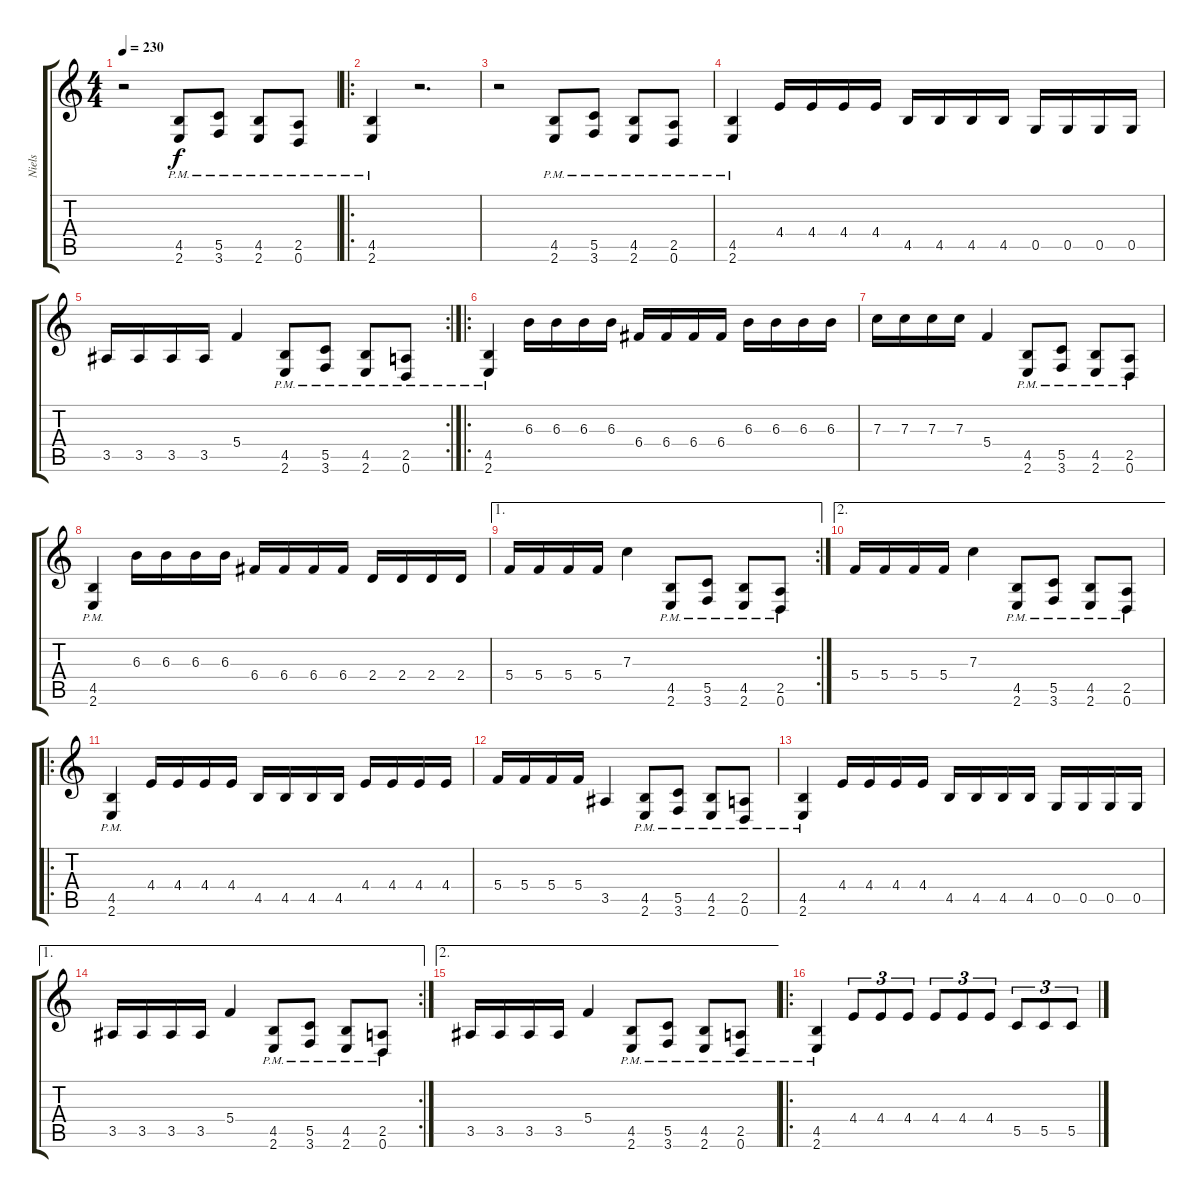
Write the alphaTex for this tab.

\track ("Niels" "Niels") {instrument distortionguitar}
\staff {score tabs}
\tuning (D4 A3 F3 C3 G2 D2) {hide}
\ts (4 4)
\tempo 230
\clef g2
\ks c
r.2{dy f instrument distortionguitar} (4.5{pm} 2.6{pm}).8{balance 0} (5.5{pm} 3.6{pm}).8 (4.5{pm} 2.6{pm}).8 (2.5{pm} 0.6{pm}).8 |
\ro
(4.5{pm} 2.6{pm}).4 r.2{d} |
r.2 (4.5{pm} 2.6{pm}).8 (5.5{pm} 3.6{pm}).8 (4.5{pm} 2.6{pm}).8 (2.5{pm} 0.6{pm}).8 |
(4.5{pm} 2.6{pm}).4 4.4.16 4.4.16 4.4.16 4.4.16 4.5.16 4.5.16 4.5.16 4.5.16 0.5.16 0.5.16 0.5.16 0.5.16 |
\rc 2
3.5.16 3.5.16 3.5.16 3.5.16 5.4.4 (4.5{pm} 2.6{pm}).8 (5.5{pm} 3.6{pm}).8 (4.5{pm} 2.6{pm}).8 (2.5{pm} 0.6{pm}).8 |
\ro
(4.5{pm} 2.6{pm}).4{balance 8} 6.3.16 6.3.16 6.3.16 6.3.16 6.4.16 6.4.16 6.4.16 6.4.16 6.3.16 6.3.16 6.3.16 6.3.16 |
7.3.16 7.3.16 7.3.16 7.3.16 5.4.4 (4.5{pm} 2.6{pm}).8 (5.5{pm} 3.6{pm}).8 (4.5{pm} 2.6{pm}).8 (2.5{pm} 0.6{pm}).8 |
(4.5{pm} 2.6{pm}).4 6.3.16 6.3.16 6.3.16 6.3.16 6.4.16 6.4.16 6.4.16 6.4.16 2.4.16 2.4.16 2.4.16 2.4.16 |
\ae 1
\rc 2
5.4.16 5.4.16 5.4.16 5.4.16 7.3.4 (4.5{pm} 2.6{pm}).8 (5.5{pm} 3.6{pm}).8 (4.5{pm} 2.6{pm}).8 (2.5{pm} 0.6{pm}).8 |
\ae 2
5.4.16 5.4.16 5.4.16 5.4.16 7.3.4 (4.5{pm} 2.6{pm}).8 (5.5{pm} 3.6{pm}).8 (4.5{pm} 2.6{pm}).8 (2.5{pm} 0.6{pm}).8 |
\ro
(4.5{pm} 2.6{pm}).4 4.4.16 4.4.16 4.4.16 4.4.16 4.5.16 4.5.16 4.5.16 4.5.16 4.4.16 4.4.16 4.4.16 4.4.16 |
5.4.16 5.4.16 5.4.16 5.4.16 3.5.4 (4.5{pm} 2.6{pm}).8 (5.5{pm} 3.6{pm}).8 (4.5{pm} 2.6{pm}).8 (2.5{pm} 0.6{pm}).8 |
(4.5{pm} 2.6{pm}).4 4.4.16 4.4.16 4.4.16 4.4.16 4.5.16 4.5.16 4.5.16 4.5.16 0.5.16 0.5.16 0.5.16 0.5.16 |
\ae 1
\rc 2
3.5.16 3.5.16 3.5.16 3.5.16 5.4.4 (4.5{pm} 2.6{pm}).8 (5.5{pm} 3.6{pm}).8 (4.5{pm} 2.6{pm}).8 (2.5{pm} 0.6{pm}).8 |
\ae 2
3.5.16 3.5.16 3.5.16 3.5.16 5.4.4 (4.5{pm} 2.6{pm}).8 (5.5{pm} 3.6{pm}).8 (4.5{pm} 2.6{pm}).8 (2.5{pm} 0.6{pm}).8 |
\ro
(4.5{pm} 2.6{pm}).4 4.4.8{tu (3 2)} 4.4.8{tu (3 2)} 4.4.8{tu (3 2)} 4.4.8{tu (3 2)} 4.4.8{tu (3 2)} 4.4.8{tu (3 2)} 5.5.8{tu (3 2)} 5.5.8{tu (3 2)} 5.5.8{tu (3 2)}
